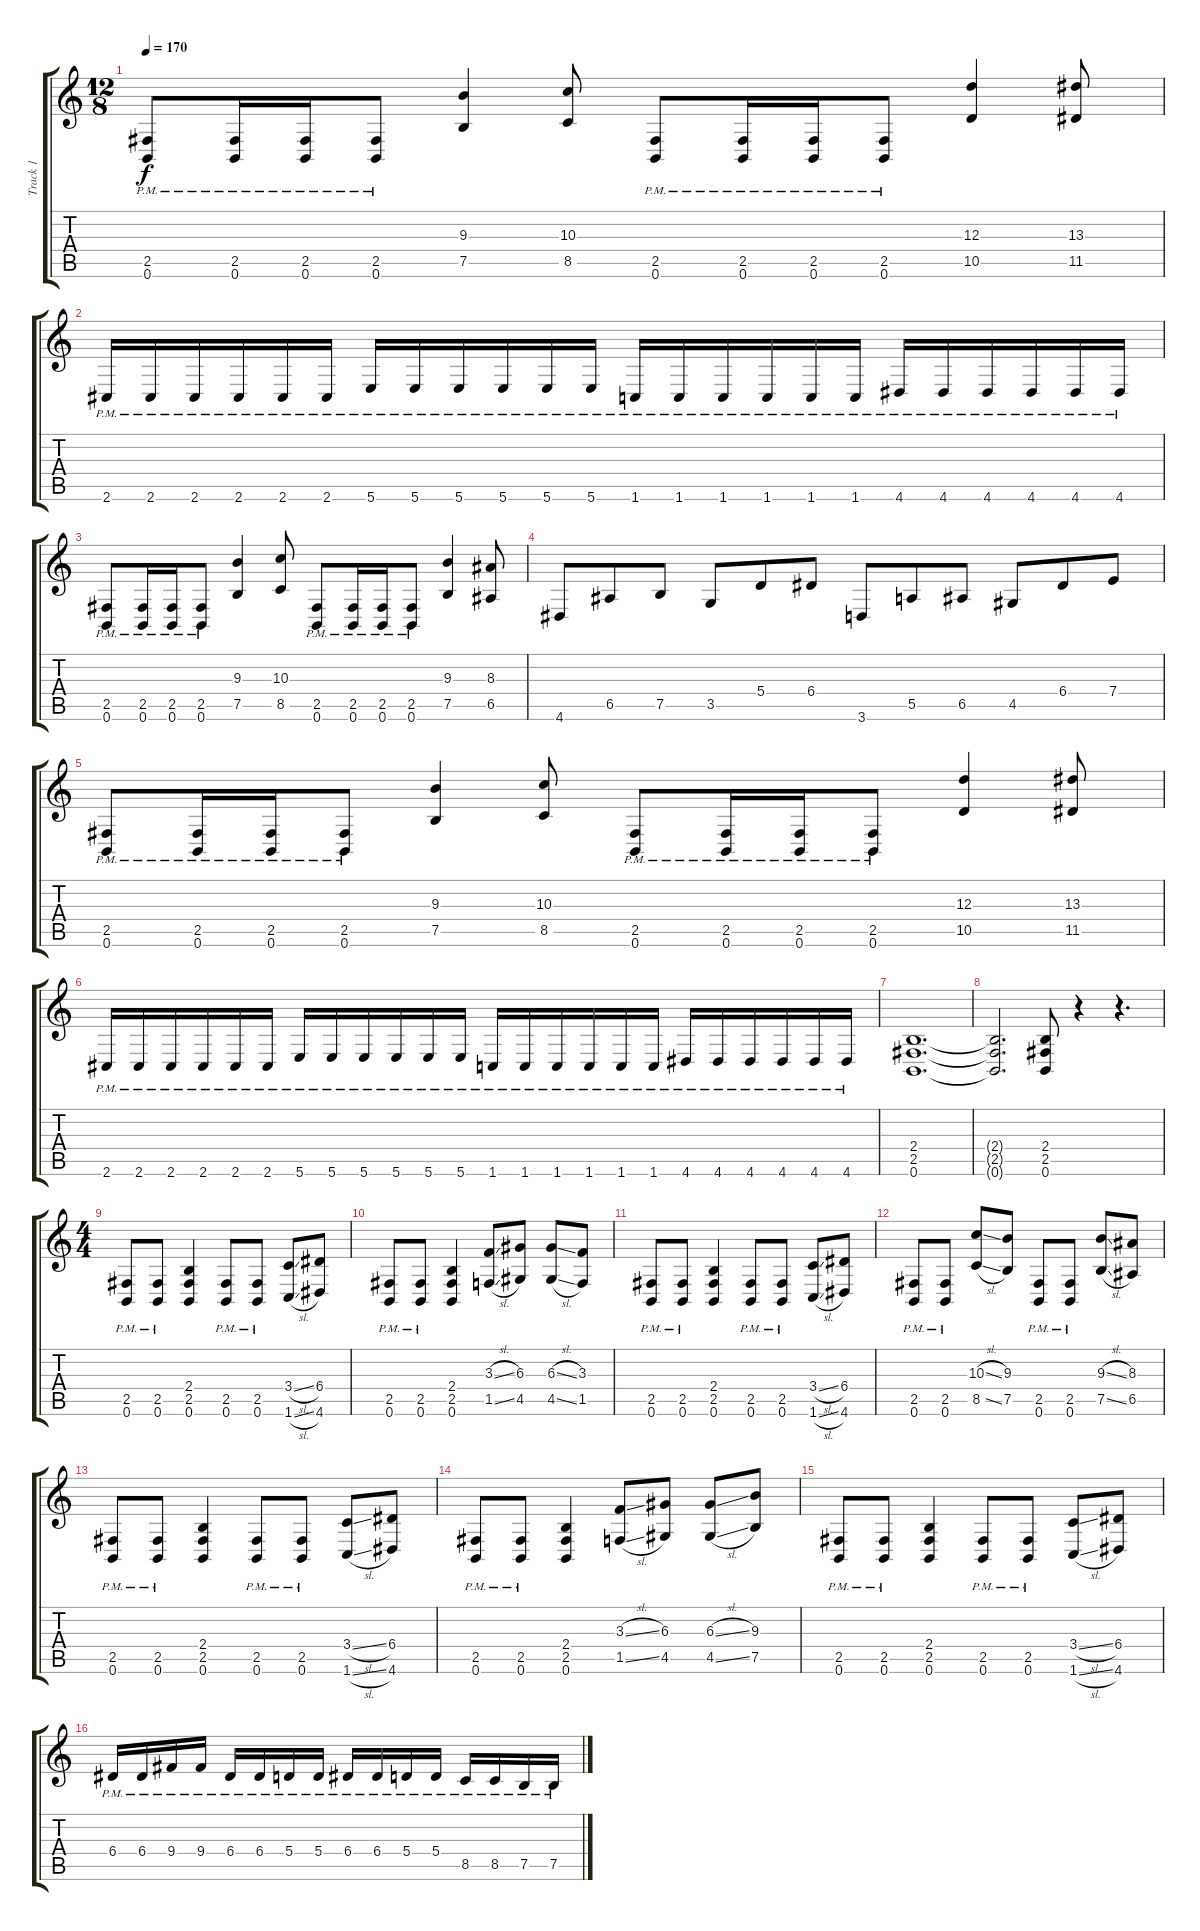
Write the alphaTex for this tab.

\track ("Track 1" "Track 1") {instrument distortionguitar}
\staff {score tabs}
\tuning (B3 Gb3 D3 A2 E2 B1) {hide}
\ts (12 8)
\tempo 170
\clef g2
\ks c
(2.5{pm} 0.6{pm}).8{dy f} (2.5{pm} 0.6{pm}).16 (2.5{pm} 0.6{pm}).16 (2.5{pm} 0.6{pm}).8 (9.3 7.5).4 (10.3 8.5).8 (2.5{pm} 0.6{pm}).8 (2.5{pm} 0.6{pm}).16 (2.5{pm} 0.6{pm}).16 (2.5{pm} 0.6{pm}).8 (12.3 10.5).4 (13.3 11.5).8 |
2.6{pm}.16 2.6{pm}.16 2.6{pm}.16 2.6{pm}.16 2.6{pm}.16 2.6{pm}.16 5.6{pm}.16 5.6{pm}.16 5.6{pm}.16 5.6{pm}.16 5.6{pm}.16 5.6{pm}.16 1.6{pm}.16 1.6{pm}.16 1.6{pm}.16 1.6{pm}.16 1.6{pm}.16 1.6{pm}.16 4.6{pm}.16 4.6{pm}.16 4.6{pm}.16 4.6{pm}.16 4.6{pm}.16 4.6{pm}.16 |
(2.5{pm} 0.6{pm}).8 (2.5{pm} 0.6{pm}).16 (2.5{pm} 0.6{pm}).16 (2.5{pm} 0.6{pm}).8 (9.3 7.5).4 (10.3 8.5).8 (2.5{pm} 0.6{pm}).8 (2.5{pm} 0.6{pm}).16 (2.5{pm} 0.6{pm}).16 (2.5{pm} 0.6{pm}).8 (9.3 7.5).4 (8.3 6.5).8 |
4.6.8 6.5.8 7.5.8 3.5.8 5.4.8 6.4.8 3.6.8 5.5.8 6.5.8 4.5.8 6.4.8 7.4.8 |
(2.5{pm} 0.6{pm}).8 (2.5{pm} 0.6{pm}).16 (2.5{pm} 0.6{pm}).16 (2.5{pm} 0.6{pm}).8 (9.3 7.5).4 (10.3 8.5).8 (2.5{pm} 0.6{pm}).8 (2.5{pm} 0.6{pm}).16 (2.5{pm} 0.6{pm}).16 (2.5{pm} 0.6{pm}).8 (12.3 10.5).4 (13.3 11.5).8 |
2.6{pm}.16 2.6{pm}.16 2.6{pm}.16 2.6{pm}.16 2.6{pm}.16 2.6{pm}.16 5.6{pm}.16 5.6{pm}.16 5.6{pm}.16 5.6{pm}.16 5.6{pm}.16 5.6{pm}.16 1.6{pm}.16 1.6{pm}.16 1.6{pm}.16 1.6{pm}.16 1.6{pm}.16 1.6{pm}.16 4.6{pm}.16 4.6{pm}.16 4.6{pm}.16 4.6{pm}.16 4.6{pm}.16 4.6{pm}.16 |
(2.4 2.5 0.6).1{d} |
(2.4{t} 2.5{t} 0.6{t}).2{d} (2.4 2.5 0.6).8 r.4 r.4{d} |
\ts (4 4)
(2.5{pm} 0.6{pm}).8 (2.5{pm} 0.6{pm}).8 (2.4 2.5 0.6).4 (2.5{pm} 0.6{pm}).8 (2.5{pm} 0.6{pm}).8 (3.4{sl} 1.6{sl}).8 (6.4 4.6).8 |
(2.5{pm} 0.6{pm}).8 (2.5{pm} 0.6{pm}).8 (2.4 2.5 0.6).4 (3.3{sl} 1.5{sl}).8 (6.3 4.5).8 (6.3{sl} 4.5{sl}).8 (3.3 1.5).8 |
(2.5{pm} 0.6{pm}).8 (2.5{pm} 0.6{pm}).8 (2.4 2.5 0.6).4 (2.5{pm} 0.6{pm}).8 (2.5{pm} 0.6{pm}).8 (3.4{sl} 1.6{sl}).8 (6.4 4.6).8 |
(2.5{pm} 0.6{pm}).8 (2.5{pm} 0.6{pm}).8 (10.3{sl} 8.5{sl}).8 (9.3 7.5).8 (2.5{pm} 0.6{pm}).8 (2.5{pm} 0.6{pm}).8 (9.3{sl} 7.5{sl}).8 (8.3 6.5).8 |
(2.5{pm} 0.6{pm}).8 (2.5{pm} 0.6{pm}).8 (2.4 2.5 0.6).4 (2.5{pm} 0.6{pm}).8 (2.5{pm} 0.6{pm}).8 (3.4{sl} 1.6{sl}).8 (6.4 4.6).8 |
(2.5{pm} 0.6{pm}).8 (2.5{pm} 0.6{pm}).8 (2.4 2.5 0.6).4 (3.3{sl} 1.5{sl}).8 (6.3 4.5).8 (6.3{sl} 4.5{sl}).8 (9.3 7.5).8 |
(2.5{pm} 0.6{pm}).8 (2.5{pm} 0.6{pm}).8 (2.4 2.5 0.6).4 (2.5{pm} 0.6{pm}).8 (2.5{pm} 0.6{pm}).8 (3.4{sl} 1.6{sl}).8 (6.4 4.6).8 |
6.4{pm}.16 6.4{pm}.16 9.4{pm}.16 9.4{pm}.16 6.4{pm}.16 6.4{pm}.16 5.4{pm}.16 5.4{pm}.16 6.4{pm}.16 6.4{pm}.16 5.4{pm}.16 5.4{pm}.16 8.5{pm}.16 8.5{pm}.16 7.5{pm}.16 7.5{pm}.16
